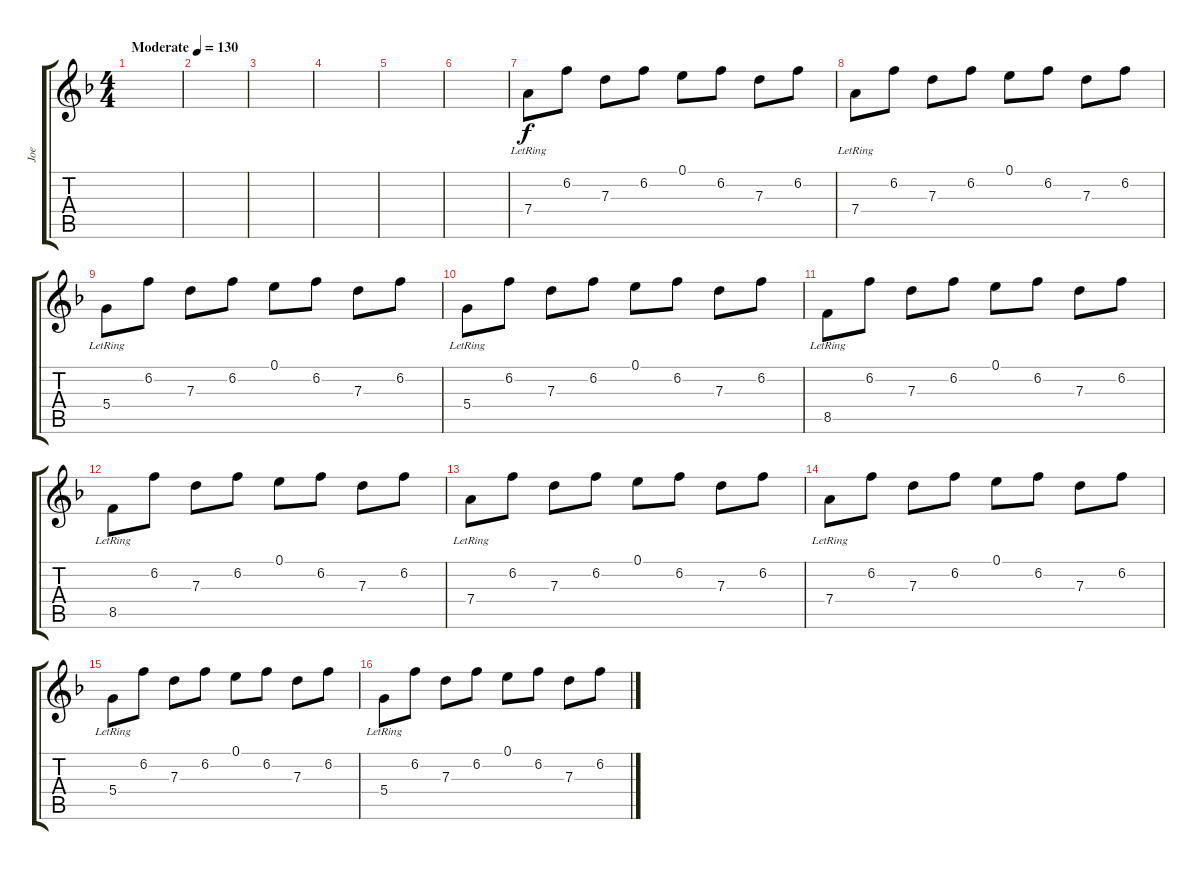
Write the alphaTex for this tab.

\track ("Joe" "Joe") {instrument electricguitarclean}
\staff {score tabs}
\tuning (E4 B3 G3 D3 A2 D2) {hide}
\ts (4 4)
\tempo (130 "Moderate")
\clef g2
\ks dminor
|
|
|
|
|
|
7.4{lr}.8 6.2.8 7.3.8 6.2.8 0.1.8 6.2.8 7.3.8 6.2.8 |
7.4{lr}.8 6.2.8 7.3.8 6.2.8 0.1.8 6.2.8 7.3.8 6.2.8 |
5.4{lr}.8 6.2.8 7.3.8 6.2.8 0.1.8 6.2.8 7.3.8 6.2.8 |
5.4{lr}.8 6.2.8 7.3.8 6.2.8 0.1.8 6.2.8 7.3.8 6.2.8 |
8.5{lr}.8 6.2.8 7.3.8 6.2.8 0.1.8 6.2.8 7.3.8 6.2.8 |
8.5{lr}.8 6.2.8 7.3.8 6.2.8 0.1.8 6.2.8 7.3.8 6.2.8 |
7.4{lr}.8 6.2.8 7.3.8 6.2.8 0.1.8 6.2.8 7.3.8 6.2.8 |
7.4{lr}.8 6.2.8 7.3.8 6.2.8 0.1.8 6.2.8 7.3.8 6.2.8 |
5.4{lr}.8 6.2.8 7.3.8 6.2.8 0.1.8 6.2.8 7.3.8 6.2.8 |
5.4{lr}.8 6.2.8 7.3.8 6.2.8 0.1.8 6.2.8 7.3.8 6.2.8
